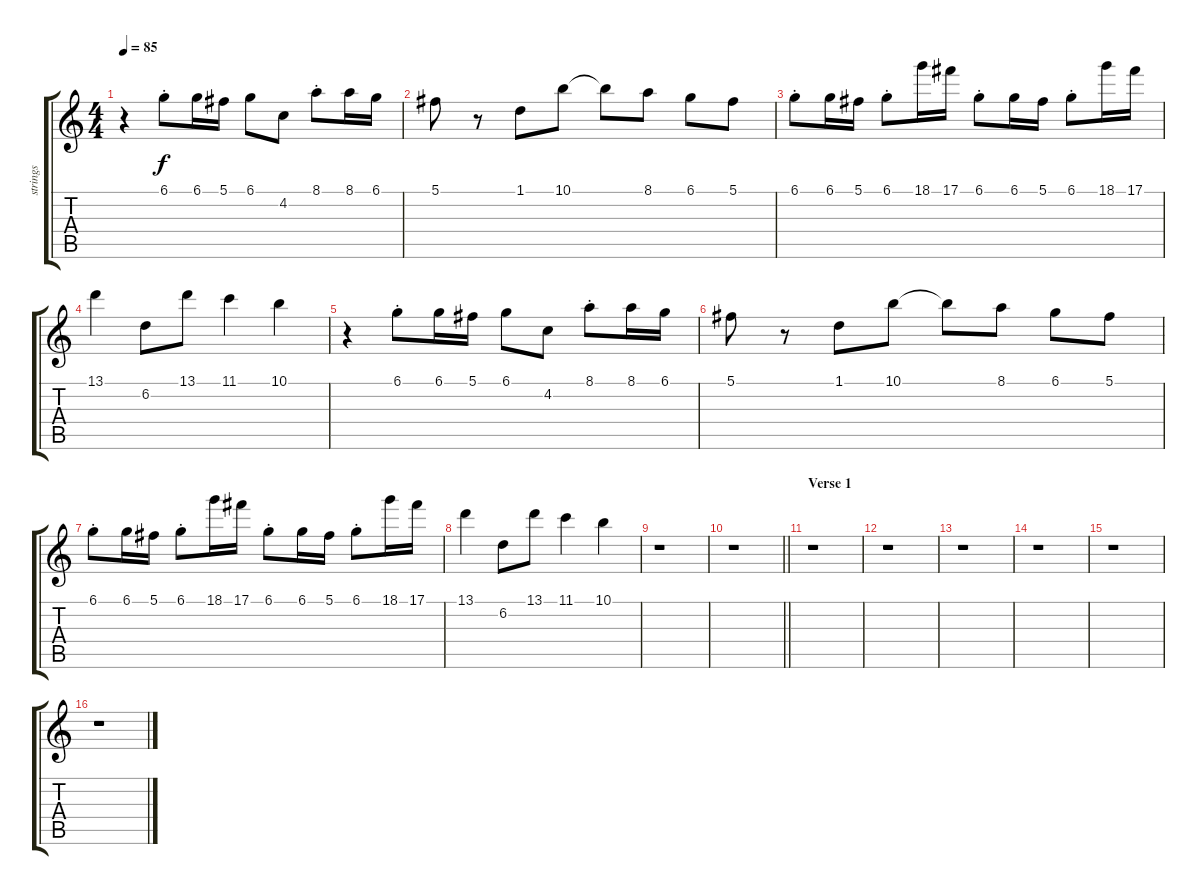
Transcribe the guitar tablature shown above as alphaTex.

\track ("strings" "strings") {instrument stringensemble1}
\staff {score tabs}
\tuning (Db5 Ab4 E4 B3 Gb3 B2) {hide}
\ts (4 4)
\tempo 85
\clef g2
\ks c
r.4{dy f instrument stringensemble1} 6.1{st}.8 6.1.16 5.1.16 6.1.8 4.2.8 8.1{st}.8 8.1.16 6.1.16 |
5.1.8 r.8 1.1.8 10.1.8 10.1{t}.8 8.1.8 6.1.8 5.1.8 |
6.1{st}.8 6.1.16 5.1.16 6.1{st}.8 18.1.16 17.1.16 6.1{st}.8 6.1.16 5.1.16 6.1{st}.8 18.1.16 17.1.16 |
13.1.4 6.2.8 13.1.8 11.1.4 10.1.4 |
r.4 6.1{st}.8 6.1.16 5.1.16 6.1.8 4.2.8 8.1{st}.8 8.1.16 6.1.16 |
5.1.8 r.8 1.1.8 10.1.8 10.1{t}.8 8.1.8 6.1.8 5.1.8 |
6.1{st}.8 6.1.16 5.1.16 6.1{st}.8 18.1.16 17.1.16 6.1{st}.8 6.1.16 5.1.16 6.1{st}.8 18.1.16 17.1.16 |
13.1.4 6.2.8 13.1.8 11.1.4 10.1.4 |
r.1 |
\barLineRight lightlight
r.1 |
\section ("" "Verse 1")
r.1 |
r.1 |
r.1 |
r.1 |
r.1 |
r.1
